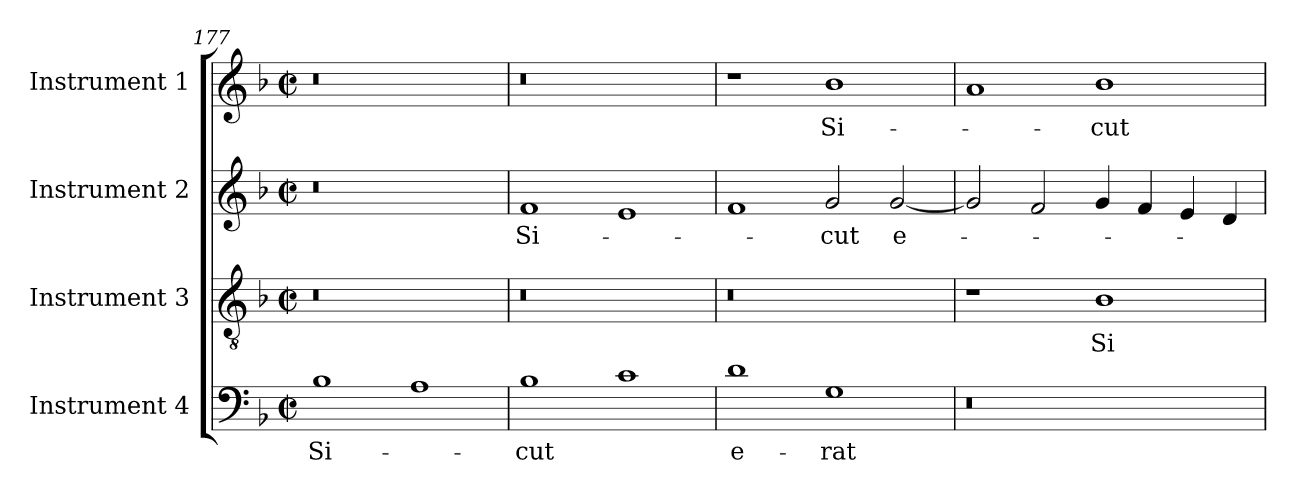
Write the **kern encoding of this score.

**kern	**text	**kern	**text	**kern	**text	**kern	**text
*part4	*part4	*part3	*part3	*part2	*part2	*part1	*part1
*staff4	*staff4	*staff3	*staff3	*staff2	*staff2	*staff1	*staff1
*I"Instrument 4	*	*I"Instrument 3	*	*I"Instrument 2	*	*I"Instrument 1	*
*clefF4	*	*clefGv2	*	*clefG2	*	*clefG2	*
*k[b-]	*	*k[b-]	*	*k[b-]	*	*k[b-]	*
*F:	*	*F:	*	*F:	*	*F:	*
*M2/2	*	*M2/2	*	*M2/2	*	*M2/2	*
*met(c|)	*	*met(c|)	*	*met(c|)	*	*met(c|)	*
=177	=177	=177	=177	=177	=177	=177	=177
!	!LO:LY:b:cj	!	!	!	!	!	!
1B-	Si-	0r	.	0r	.	0r	.
1A	.	.	.	.	.	.	.
=178	=178	=178	=178	=178	=178	=178	=178
!	!LO:LY:b:cj	!	!	!	!LO:LY:b:cj	!	!
1B-	-cut	0r	.	1f	Si-	0r	.
1c	.	.	.	1e	.	.	.
=179	=179	=179	=179	=179	=179	=179	=179
!	!LO:LY:b:rj	!	!	!	!	!	!
1d	e-	0r	.	1f	.	1r	.
!	!LO:LY:b:cj	!	!	!	!LO:LY:b	!	!LO:LY:b:cj
1G	-rat	.	.	2g/	-cut	1b-	Si-
!	!	!	!	!	!LO:LY:b:rj	!	!
.	.	.	.	[<2g/	e-	.	.
=180	=180	=180	=180	=180	=180	=180	=180
0r	.	1r	.	2g/]	.	1a	.
.	.	.	.	2f/	.	.	.
!	!	!	!LO:LY:b:cj	!	!	!	!LO:LY:b:cj
.	.	1B-	Si-	4g/	.	1b-	-cut
.	.	.	.	4f/	.	.	.
.	.	.	.	4e/	.	.	.
.	.	.	.	4d/	.	.	.
=	=	=	=	=	=	=	=
*-	*-	*-	*-	*-	*-	*-	*-
